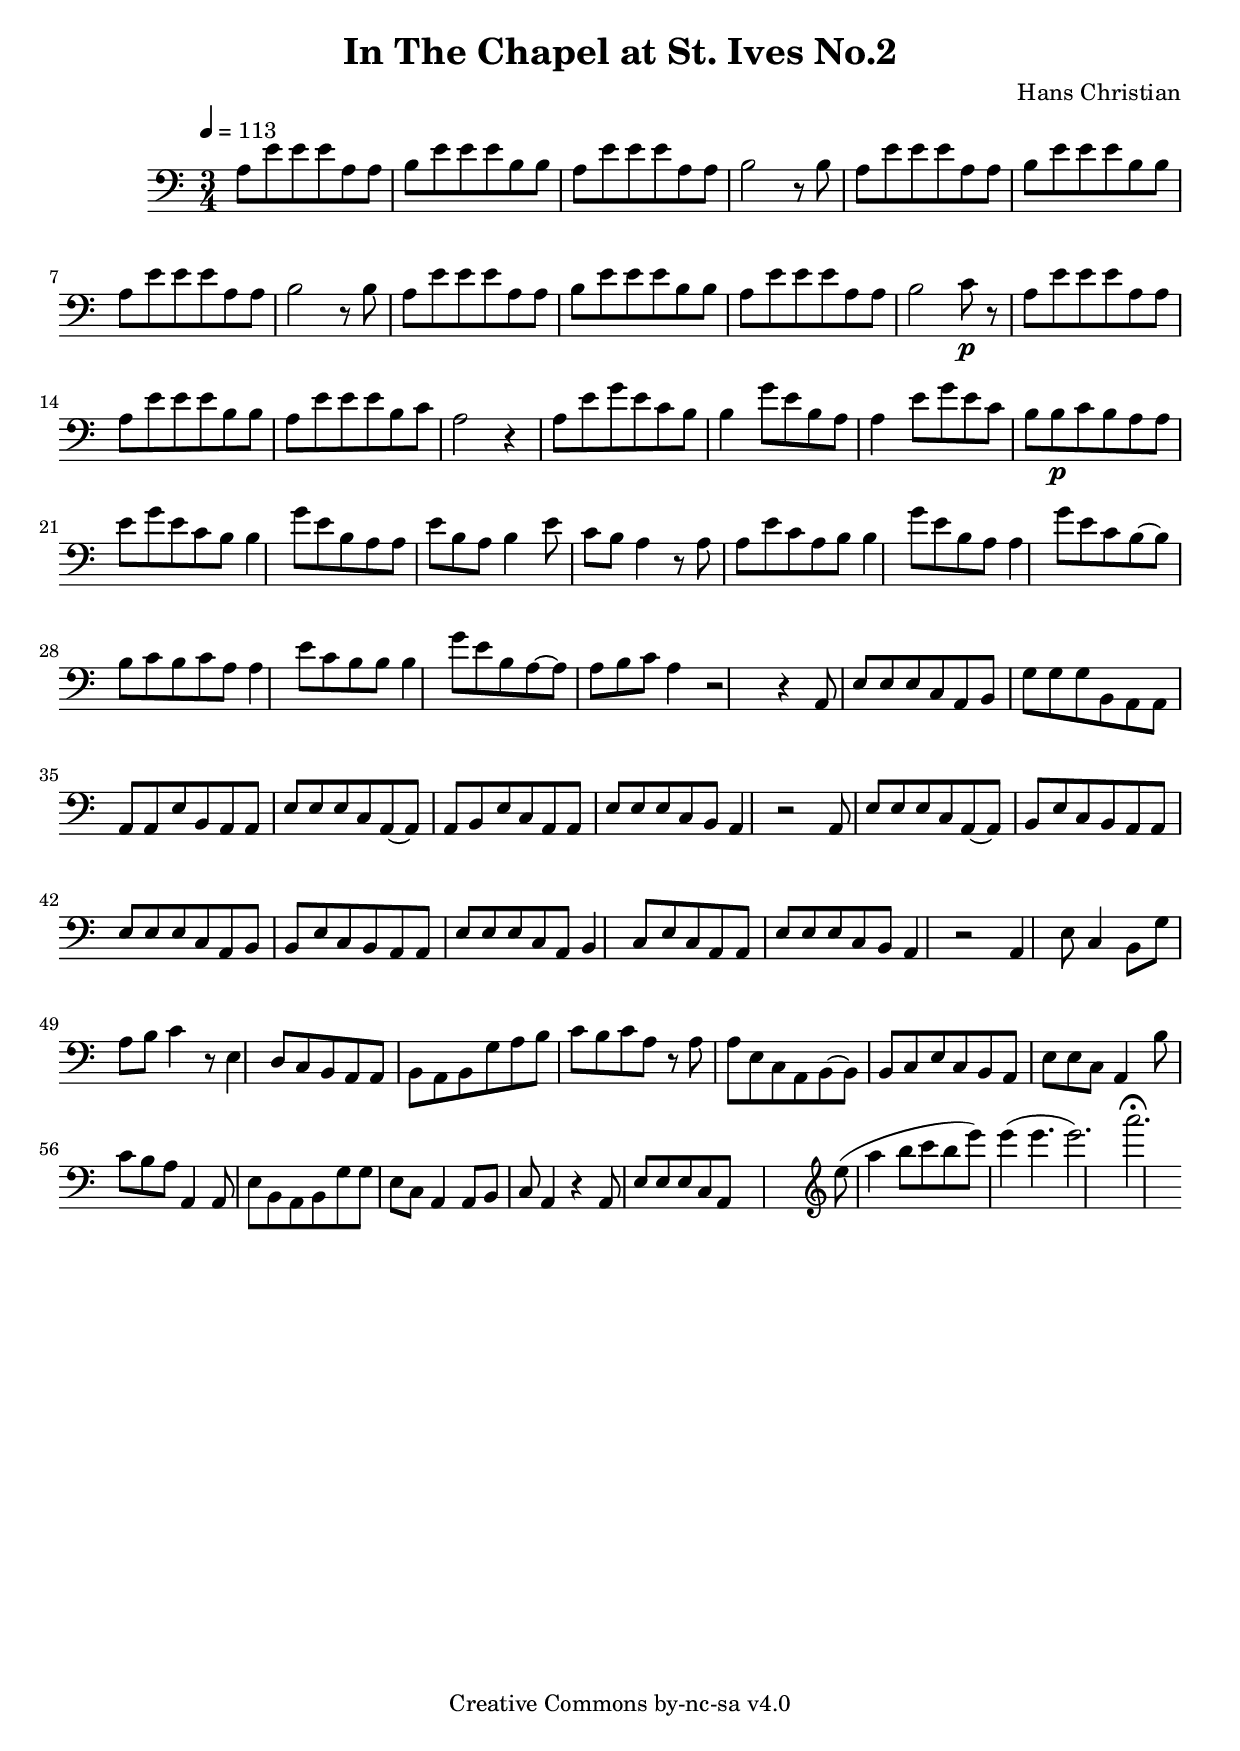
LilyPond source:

\header {
	title = "In The Chapel at St. Ives No.2"
	composer = "Hans Christian"
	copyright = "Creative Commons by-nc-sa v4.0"
}

\score {
	\new Staff \with {midiInstrument = #"cello"} <<
	\clef bass
	\time 3/4
	\tempo 4=113
	\relative {
	a8 e' e e a, a
	b e e e b b % 00:05 mark at the second e
	a e' e e a, a
	b2 r8 b

	a e' e e a, a % 00:10 mark at the end
	b e e e b b
	a e' e e a, a
	b2 r8 b

	a8 e' e e a, a % 00:15 mark at the opening a
	b e e e b b
	a e' e e a, a
	b2 c8\p r % 00:20 mark at b

	a e' e e a, a
	a e' e e b b
	a e' e e b c % 00:25 mark at b
	a2 r4

	a8 e' g e c b
	b4 g'8 e b a % 00:30 mark at g
	a4 e'8 g e c % FIXME crescendo to piano here?
	b b\p c b a

	a8\! e' g e c b % 00:35 mark at c
	b4 g'8 e b a
	a e' b a b4
	e8 c b a4 r8 % 00:40 mark at a

	a a e' c a b
	b4 g'8 e b a
	a4 g'8 e c b~ % 00:45 mark at e
	b b c b c a

	a4 e'8 c b b
	b4 g'8 e b a~ % FIXME: I'm not super-happy about the rhythm of this b quarter note.
	a a b c a4 % 00:50 mark at the beginning of the measure
	r2 r4

	a,8 e' e e c a % 00:55 mark at c
	b g' g g b, a
	a a a e' b a
	a e' e e c a~ % 01:00 mark at the beginning of the measure
	a a b e c a
	a e' e e c b
	a4 r2 % 01:05 mark at a

	a8 e' e e c a~
	a b e c b a
	a e' e e c a % 01:10 mark at the second e
	b b e c b a
	a e' e e c a
	b4 c8 e c a % 01:15 mark at a
	a e' e e c b
	a4 r2

	a4 e'8 c4 b8 % 01:20 mark at b
	g'8 a b c4 r8
	e,4 d8 c b a
	a b a b g' a % 01:25 mark at first a
	b c b c a r % FIXME: decrescendo the last a into the rest?

	a a e c a b~ % 01:30 mark at the beginning
	b b c e c b
	a e' e c a4
	b'8 c b a a,4 % 01:35 mark at the second b
	a8 e' b a b g' % FIXME: the rhythm in here is probably broken
	g e c a4 a8
	b c a4 r4

	a8 e' e e c a % 01:40 mark at the beggining.



	%END section
	% total work in progress. FIXME: port to relative notation.
	s2. %PLACEHOLDER
	\clef treble
	e'''8( a4 b8 c b %works better when played on the 2nd string, FIXME: add markers for that

	e8) e4( e4. % 09:00 mark
	e2.) %FIXME: measure the duration of this e group.
	a2.\fermata
	}


	>>
	\layout{}
	\midi{}
}
